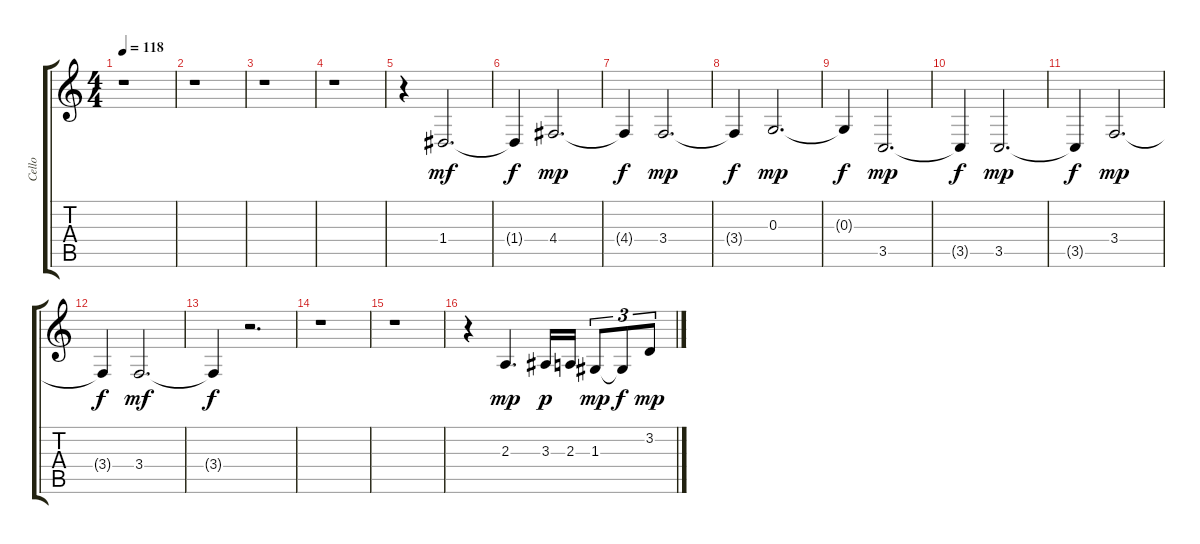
\track ("Cello" "Cello") {instrument cello}
\staff {score tabs}
\tuning (E4 B3 G3 D3 A2 E2) {hide}
\ts (4 4)
\tempo 118
\clef g2
\ks c
r.1{dy f} |
r.1 |
r.1 |
r.1 |
r.4 1.4.2{d dy mf} |
1.4{t}.4{dy f} 4.4.2{d dy mp} |
4.4{t}.4{dy f} 3.4.2{d dy mp} |
3.4{t}.4{dy f} 0.3.2{d dy mp} |
0.3{t}.4{dy f} 3.5.2{d dy mp} |
3.5{t}.4{dy f} 3.5.2{d dy mp} |
3.5{t}.4{dy f} 3.4.2{d dy mp} |
3.4{t}.4{dy f} 3.4.2{d dy mf} |
3.4{t}.4{dy f} r.2{d} |
r.1 |
r.1 |
r.4 2.3.4{d dy mp} 3.3.16{dy p} 2.3.16 1.3.8{tu (3 2) dy mp} 1.3{t}.8{tu (3 2) dy f} 3.2.8{tu (3 2) dy mp}
